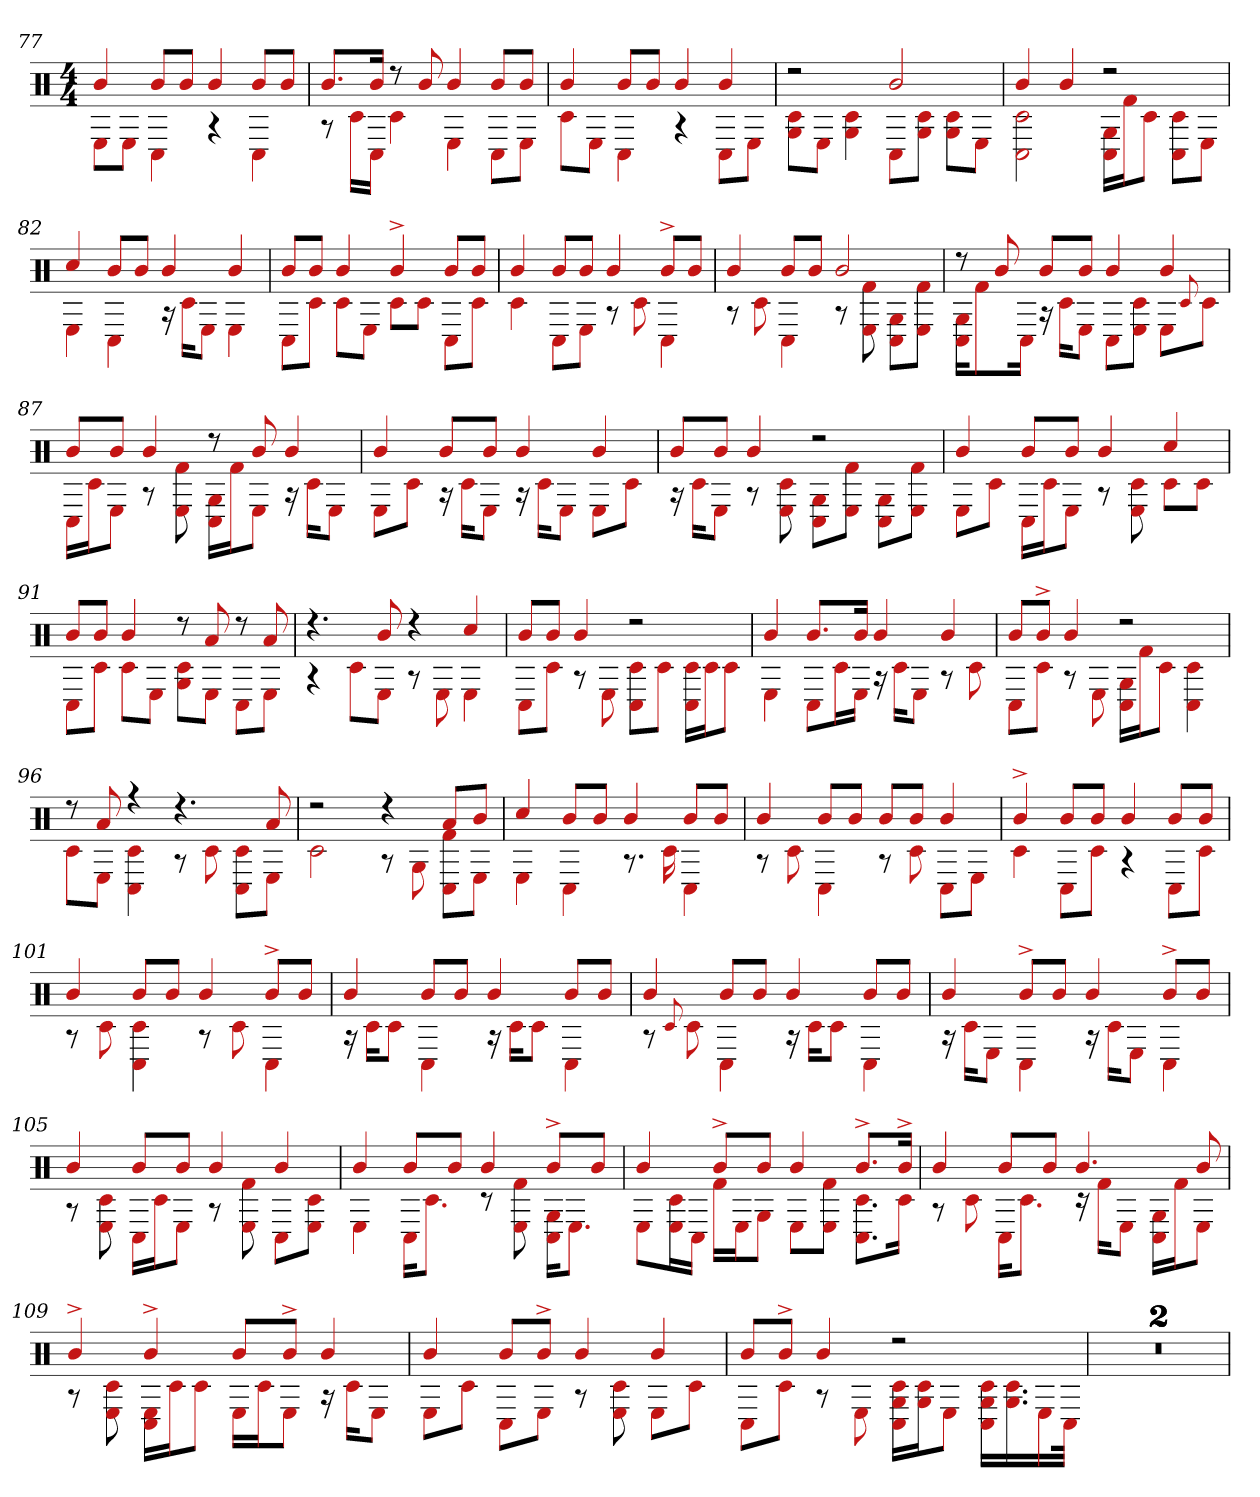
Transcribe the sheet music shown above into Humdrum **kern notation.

**kern
*part1
*staff1
*clefX
*k[]
*M4/4
=77
*^
4b	8EL
.	8EJ
8bL	4C#
8bJ	.
4b	4r
8bL	4C#
8bJ	.
=78	=78
8.bL	8r
.	16c#LL
16bJk	16C#JJ
8r	4c#
8b	.
4b	4E
8bL	8C#L
8bJ	8EJ
=79	=79
4b	8c#L
.	8EJ
8bL	4C#
8bJ	.
4b	4r
4b	8C#L
.	8EJ
=80	=80
2r	8c# 8GL
.	8EJ
.	4c# 4G
2b	8C#L
.	8c# 8GJ
.	8c# 8GL
.	8EJ
=81	=81
4b	2C# 2c#
4b	.
2r	16C# 16GLL
.	16f#J
.	8c#J
.	8C# 8c#L
.	8EJ
=82	=82
4cc#	4E
8bL	4C#
8bJ	.
4b	16r
.	16c#KL
.	8EJ
4b	4E
=83	=83
8bL	8C#L
8bJ	8c#J
4b	8c#L
.	8EJ
4b^	8c#L
.	8c#J
8bL	8C#L
8bJ	8c#J
=84	=84
4b	4c#
8bL	8C#L
8bJ	8EJ
4b	8r
.	8c#
8b^L	4C#
8bJ	.
=85	=85
4b	8r
.	8c#
8bL	4C#
8bJ	.
2b	8r
.	8f# 8E
.	8C# 8GL
.	8f# 8EJ
=86	=86
8r	16C# 16GKL
.	8f#
8b	.
.	16C#Jk
8bL	16r
.	16c#KL
8bJ	8EJ
4b	8C#L
.	8c# 8EJ
4b	8EL
.	8qqc#
.	8c#J
=87	=87
8bL	16C#LL
.	16c#J
8bJ	8EJ
4b	8r
.	8f# 8E
8r	16C# 16GLL
.	16f#J
8b	8EJ
4b	16r
.	16c#KL
.	8EJ
=88	=88
4b	8EL
.	8c#J
8bL	16r
.	16c#KL
8bJ	8EJ
4b	16r
.	16c#KL
.	8EJ
4b	8EL
.	8c#J
=89	=89
8bL	16r
.	16c#KL
8bJ	8EJ
4b	8r
.	8c# 8E
2r	8C# 8GL
.	8f# 8EJ
.	8C# 8GL
.	8f# 8EJ
=90	=90
4b	8EL
.	8c#J
8bL	16C#LL
.	16c#J
8bJ	8EJ
4b	8r
.	8c# 8E
4cc#	8c#L
.	8c#J
=91	=91
8bL	8C#L
8bJ	8c#J
4b	8c#L
.	8EJ
8r	8G 8c#L
8a	8EJ
8r	8C#L
8a	8EJ
=92	=92
4.r	4r
.	8c#L
8b	8EJ
4r	8r
.	8E
4cc#	4E
=93	=93
8bL	8C#L
8bJ	8c#J
4b	8r
.	8E
2r	8C# 8c#L
.	8c#J
.	16C# 16c#LL
.	16c#J
.	8c#J
=94	=94
4b	4E
8.bL	8C#L
.	16c#L
16bJk	16EJJ
4b	16r
.	16c#KL
.	8EJ
4b	8r
.	8c#
=95	=95
8bL	8C#L
8b^J	8c#J
4b	8r
.	8E
2r	16G 16C#LL
.	16f#J
.	8c#J
.	4C# 4c#
=96	=96
8r	8c#L
8a	8EJ
4r	4C# 4c#
4.r	8r
.	8c#
.	8C# 8c#L
8a	8EJ
=97	=97
2r	2c#
4r	8r
.	8G
8aL	8C# 8f#L
8bJ	8EJ
=98	=98
4cc#	4E
8bL	4C#
8bJ	.
4b	8.r
.	16c#
8bL	4C#
8bJ	.
=99	=99
4b	8r
.	8c#
8bL	4C#
8bJ	.
8bL	8r
8bJ	8c#
4b	8C#L
.	8EJ
=100	=100
4b^	4c#
8bL	8C#L
8bJ	8c#J
4b	4r
8bL	8C#L
8bJ	8c#J
=101	=101
4b	8r
.	8c#
8bL	4C# 4c#
8bJ	.
4b	8r
.	8c#
8b^L	4C#
8bJ	.
=102	=102
4b	16r
.	16c#KL
.	8c#J
8bL	4C#
8bJ	.
4b	16r
.	16c#KL
.	8c#J
8bL	4C#
8bJ	.
=103	=103
4b	8r
.	8qqc#
.	8c#
8bL	4C#
8bJ	.
4b	16r
.	16c#KL
.	8c#J
8bL	4C#
8bJ	.
=104	=104
4b	16r
.	16c#KL
.	8EJ
8b^L	4C#
8bJ	.
4b	16r
.	16c#KL
.	8EJ
8b^L	4C#
8bJ	.
=105	=105
4b	8r
.	8c# 8E
8bL	16C#LL
.	16c#J
8bJ	8EJ
4b	8r
.	8f# 8E
4b	8C#L
.	8c# 8EJ
=106	=106
4b	4E
8bL	16C#KL
.	8.c#J
8bJ	.
4b	8r
.	8f# 8E
8b^L	16C# 16GKL
.	8.EJ
8bJ	.
=107	=107
4b	8EL
.	16c# 16EL
.	16C#JJ
8b^L	16f#LL
.	16EJ
8bJ	8GJ
4b	8EL
.	8f# 8EJ
8.b^L	8.C# 8.c#L
16b^Jk	16c#Jk
=108	=108
4b	8r
.	8c#
8bL	16C#KL
.	8.c#J
8bJ	.
4.b	16r
.	16f#KL
.	8EJ
.	16G 16C#LL
.	16f#J
8b	8EJ
=109	=109
4b^	8r
.	8c# 8E
4b^	16C# 16ELL
.	16c#J
.	8c#J
8bL	16ELL
.	16c#J
8b^J	8EJ
4b	16r
.	16c#KL
.	8EJ
=110	=110
4b	8EL
.	8c#J
8bL	8C#L
8b^J	8EJ
4b	8r
.	8c# 8E
4b	8EL
.	8c#J
=111	=111
8bL	8C#L
8b^J	8c#J
4b	8r
.	8E
2r	16c# 16G 16C#LL
.	16G 16c#J
.	8EJ
.	16G 16C# 16c#LL
.	16.c# 16.G
.	16E
.	32C#JJk
=112	=112
1r	1r
=113	=113
1r	1r
*v	*v
=
*-
